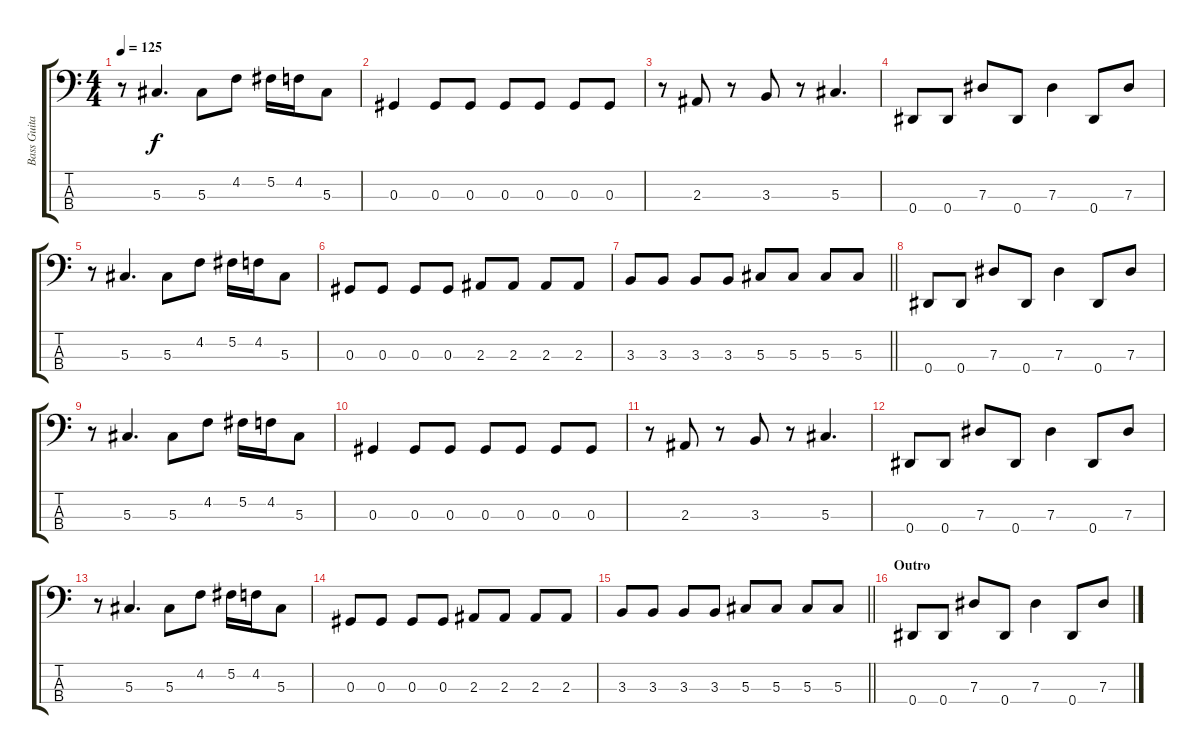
\track ("Bass Guitar" "Bass Guita") {instrument electricbassfinger}
\staff {score tabs}
\tuning (Gb2 Db2 Ab1 Eb1) {hide}
\ts (4 4)
\tempo 125
\clef f4
\ks c
r.8{dy f} 5.3.4{d} 5.3.8 4.2.8 5.2.16 4.2.16 5.3.8 |
0.3.4 0.3.8 0.3.8 0.3.8 0.3.8 0.3.8 0.3.8 |
r.8 2.3.8 r.8 3.3.8 r.8 5.3.4{d} |
0.4.8 0.4.8 7.3.8 0.4.8 7.3.4 0.4.8 7.3.8 |
r.8 5.3.4{d} 5.3.8 4.2.8 5.2.16 4.2.16 5.3.8 |
0.3.8 0.3.8 0.3.8 0.3.8 2.3.8 2.3.8 2.3.8 2.3.8 |
\barLineRight lightlight
3.3.8 3.3.8 3.3.8 3.3.8 5.3.8 5.3.8 5.3.8 5.3.8 |
0.4.8 0.4.8 7.3.8 0.4.8 7.3.4 0.4.8 7.3.8 |
r.8 5.3.4{d} 5.3.8 4.2.8 5.2.16 4.2.16 5.3.8 |
0.3.4 0.3.8 0.3.8 0.3.8 0.3.8 0.3.8 0.3.8 |
r.8 2.3.8 r.8 3.3.8 r.8 5.3.4{d} |
0.4.8 0.4.8 7.3.8 0.4.8 7.3.4 0.4.8 7.3.8 |
r.8 5.3.4{d} 5.3.8 4.2.8 5.2.16 4.2.16 5.3.8 |
0.3.8 0.3.8 0.3.8 0.3.8 2.3.8 2.3.8 2.3.8 2.3.8 |
\barLineRight lightlight
3.3.8 3.3.8 3.3.8 3.3.8 5.3.8 5.3.8 5.3.8 5.3.8 |
\section ("" "Outro")
0.4.8 0.4.8 7.3.8 0.4.8 7.3.4 0.4.8 7.3.8
